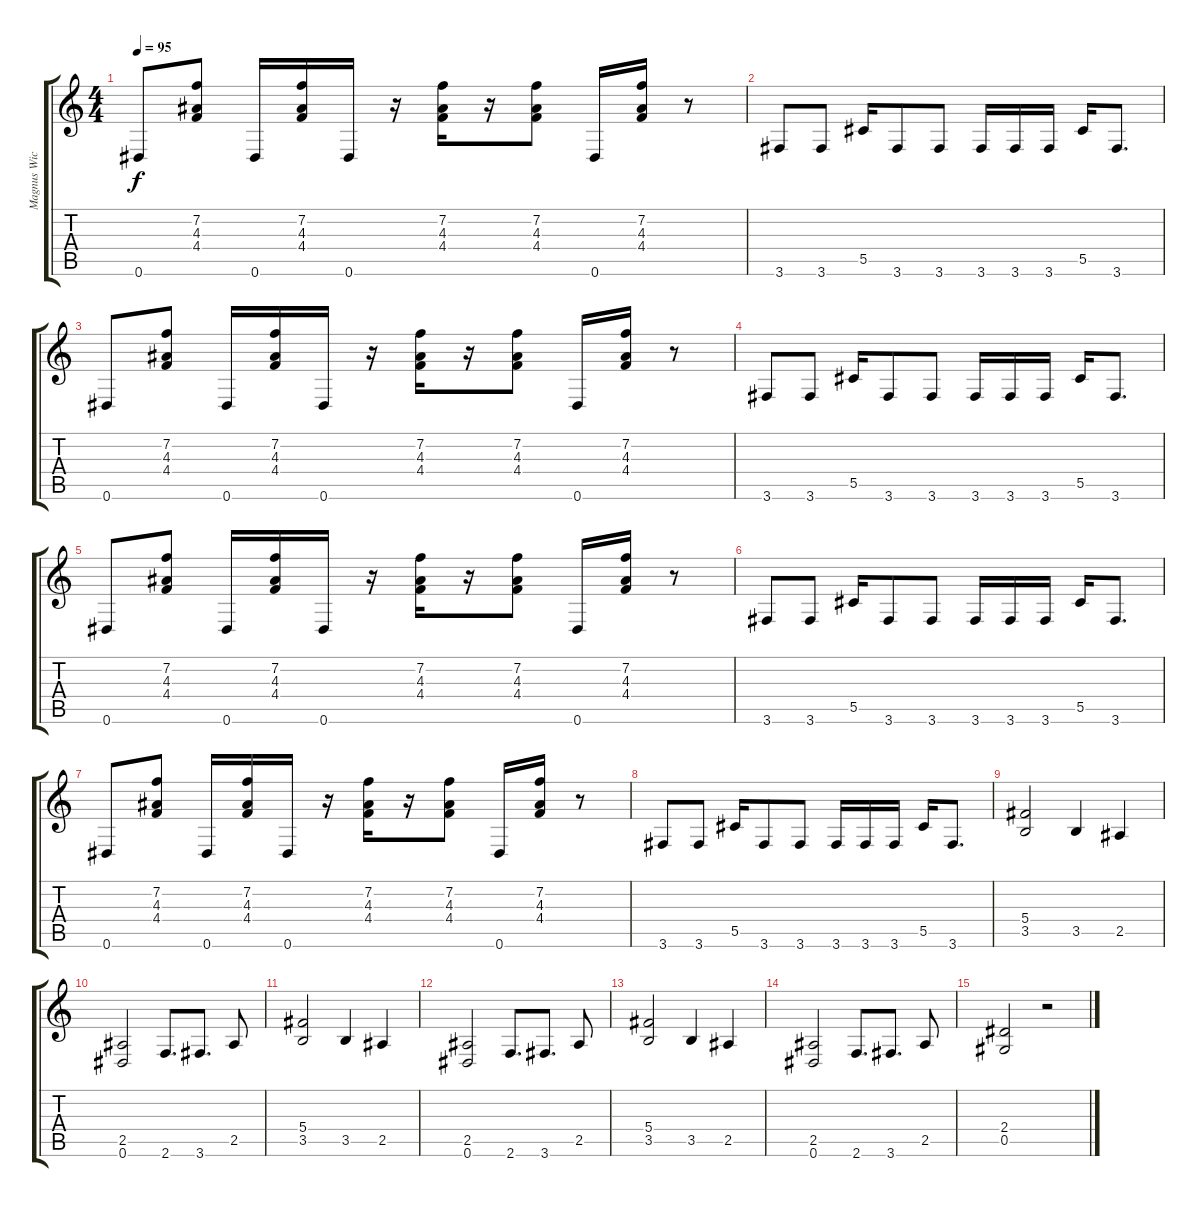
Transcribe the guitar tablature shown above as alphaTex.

\track ("Magnus Wichmann" "Magnus Wic") {instrument overdrivenguitar}
\staff {score tabs}
\tuning (Eb4 Bb3 Gb3 Db3 Ab2 Eb2) {hide}
\ts (4 4)
\tempo 95
\clef g2
\ks c
0.6.8{dy f volume 13} (7.2 4.3 4.4).8 0.6.16 (7.2 4.3 4.4).16 0.6.16 r.16 (7.2 4.3 4.4).16 r.16 (7.2 4.3 4.4).8 0.6.16 (7.2 4.3 4.4).16 r.8 |
3.6.8 3.6.8 5.5.16 3.6.8 3.6.8 3.6.16 3.6.16 3.6.16 5.5.16 3.6.8{d} |
0.6.8 (7.2 4.3 4.4).8 0.6.16 (7.2 4.3 4.4).16 0.6.16 r.16 (7.2 4.3 4.4).16 r.16 (7.2 4.3 4.4).8 0.6.16 (7.2 4.3 4.4).16 r.8 |
3.6.8 3.6.8 5.5.16 3.6.8 3.6.8 3.6.16 3.6.16 3.6.16 5.5.16 3.6.8{d} |
0.6.8 (7.2 4.3 4.4).8 0.6.16 (7.2 4.3 4.4).16 0.6.16 r.16 (7.2 4.3 4.4).16 r.16 (7.2 4.3 4.4).8 0.6.16 (7.2 4.3 4.4).16 r.8 |
3.6.8 3.6.8 5.5.16 3.6.8 3.6.8 3.6.16 3.6.16 3.6.16 5.5.16 3.6.8{d} |
0.6.8 (7.2 4.3 4.4).8 0.6.16 (7.2 4.3 4.4).16 0.6.16 r.16 (7.2 4.3 4.4).16 r.16 (7.2 4.3 4.4).8 0.6.16 (7.2 4.3 4.4).16 r.8 |
3.6.8 3.6.8 5.5.16 3.6.8 3.6.8 3.6.16 3.6.16 3.6.16 5.5.16 3.6.8{d} |
(5.4 3.5).2 3.5.4 2.5.4 |
(2.5 0.6).2 2.6.8{d} 3.6.8{d} 2.5.8 |
(5.4 3.5).2 3.5.4 2.5.4 |
(2.5 0.6).2 2.6.8{d} 3.6.8{d} 2.5.8 |
(5.4 3.5).2 3.5.4 2.5.4 |
(2.5 0.6).2 2.6.8{d} 3.6.8{d} 2.5.8 |
(2.4 0.5).2 r.2
